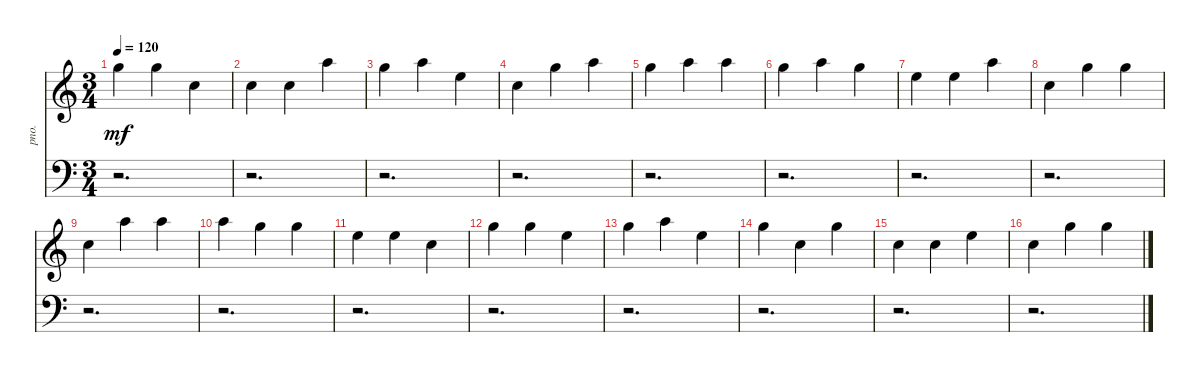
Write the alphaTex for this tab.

\bracketExtendMode nobrackets
\track ("Acoustic Piano" "pno.") {instrument clarinet}
\staff {score}
\tuning (E4 B3 G3 D3 A2 E2)
\ts (3 4)
\tempo 120
\clef g2
\ks aminor
15.1.4{dy mf beam Down} 15.1.4{beam Down} 8.1.4{beam Down} |
8.1.4{beam Down} 8.1.4{beam Down} 17.1.4{beam Down} |
15.1.4{beam Down} 17.1.4{beam Down} 12.1.4{beam Down} |
8.1.4{beam Down} 15.1.4{beam Down} 17.1.4{beam Down} |
15.1.4{beam Down} 17.1.4{beam Down} 17.1.4{beam Down} |
15.1.4{beam Down} 17.1.4{beam Down} 15.1.4{beam Down} |
12.1.4{beam Down} 12.1.4{beam Down} 17.1.4{beam Down} |
8.1.4{beam Down} 15.1.4{beam Down} 15.1.4{beam Down} |
8.1.4{beam Down} 17.1.4{beam Down} 17.1.4{beam Down} |
17.1.4{beam Down} 15.1.4{beam Down} 15.1.4{beam Down} |
12.1.4{beam Down} 12.1.4{beam Down} 8.1.4{beam Down} |
15.1.4{beam Down} 15.1.4{beam Down} 12.1.4{beam Down} |
15.1.4{beam Down} 17.1.4{beam Down} 12.1.4{beam Down} |
15.1.4{beam Down} 8.1.4{beam Down} 15.1.4{beam Down} |
8.1.4{beam Down} 8.1.4{beam Down} 12.1.4{beam Down} |
8.1.4{beam Down} 15.1.4{beam Down} 15.1.4{beam Down}
\staff {score}
\tuning (G2 D2 A1 E1 B0)
\clef f4
\ottava regular
\simile none
\ks aminor
r.2{d dy mf beam Down} |
r.2{d beam Down} |
r.2{d beam Down} |
r.2{d beam Down} |
r.2{d beam Down} |
r.2{d beam Down} |
r.2{d beam Down} |
r.2{d beam Down} |
r.2{d beam Down} |
r.2{d beam Down} |
r.2{d beam Down} |
r.2{d beam Down} |
r.2{d beam Down} |
r.2{d beam Down} |
r.2{d beam Down} |
r.2{d beam Down}
